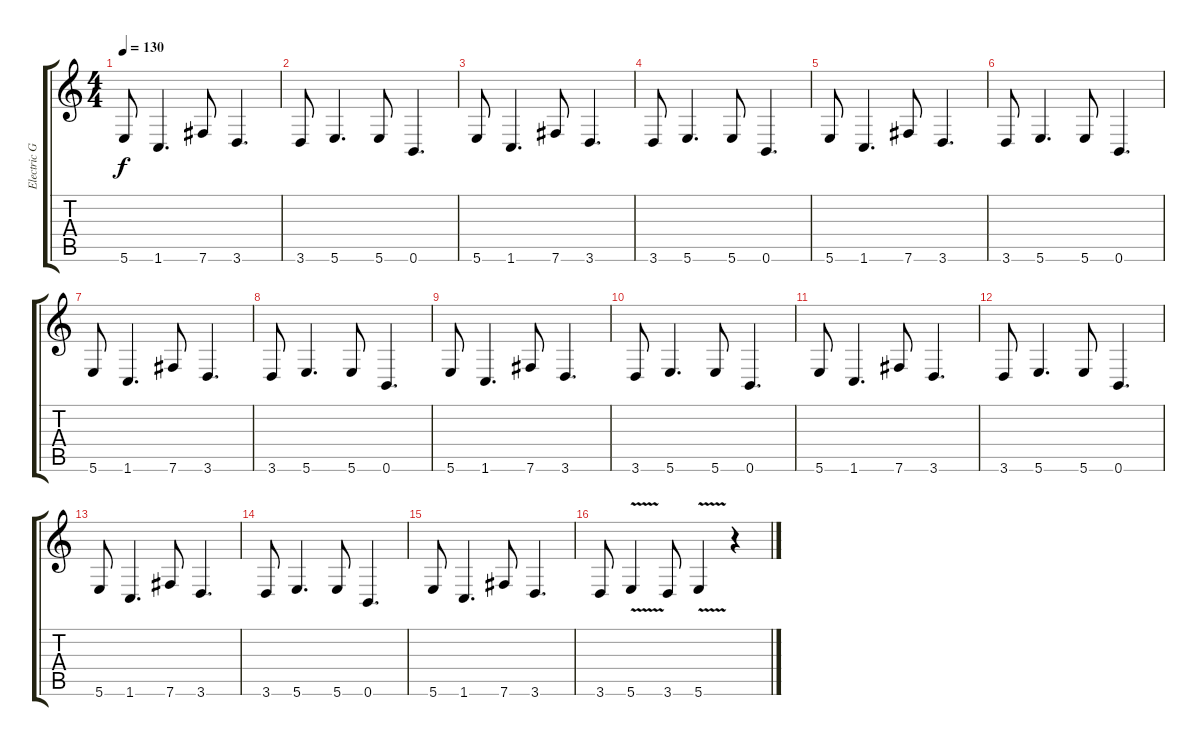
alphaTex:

\track ("Electric Guitar" "Electric G") {instrument distortionguitar}
\staff {score tabs}
\tuning (Db4 Ab3 E3 B2 Gb2 B1) {hide}
\ts (4 4)
\tempo 130
\clef g2
\ks c
5.6.8{dy f instrument distortionguitar} 1.6.4{d} 7.6.8 3.6.4{d} |
3.6.8 5.6.4{d} 5.6.8 0.6.4{d} |
5.6.8 1.6.4{d} 7.6.8 3.6.4{d} |
3.6.8 5.6.4{d} 5.6.8 0.6.4{d} |
5.6.8 1.6.4{d} 7.6.8 3.6.4{d} |
3.6.8 5.6.4{d} 5.6.8 0.6.4{d} |
5.6.8 1.6.4{d} 7.6.8 3.6.4{d} |
3.6.8 5.6.4{d} 5.6.8 0.6.4{d} |
5.6.8 1.6.4{d} 7.6.8 3.6.4{d} |
3.6.8 5.6.4{d} 5.6.8 0.6.4{d} |
5.6.8 1.6.4{d} 7.6.8 3.6.4{d} |
3.6.8 5.6.4{d} 5.6.8 0.6.4{d} |
5.6.8 1.6.4{d} 7.6.8 3.6.4{d} |
3.6.8 5.6.4{d} 5.6.8 0.6.4{d} |
5.6.8 1.6.4{d} 7.6.8 3.6.4{d} |
3.6.8 5.6{v}.4 3.6.8 5.6{v}.4 r.4
